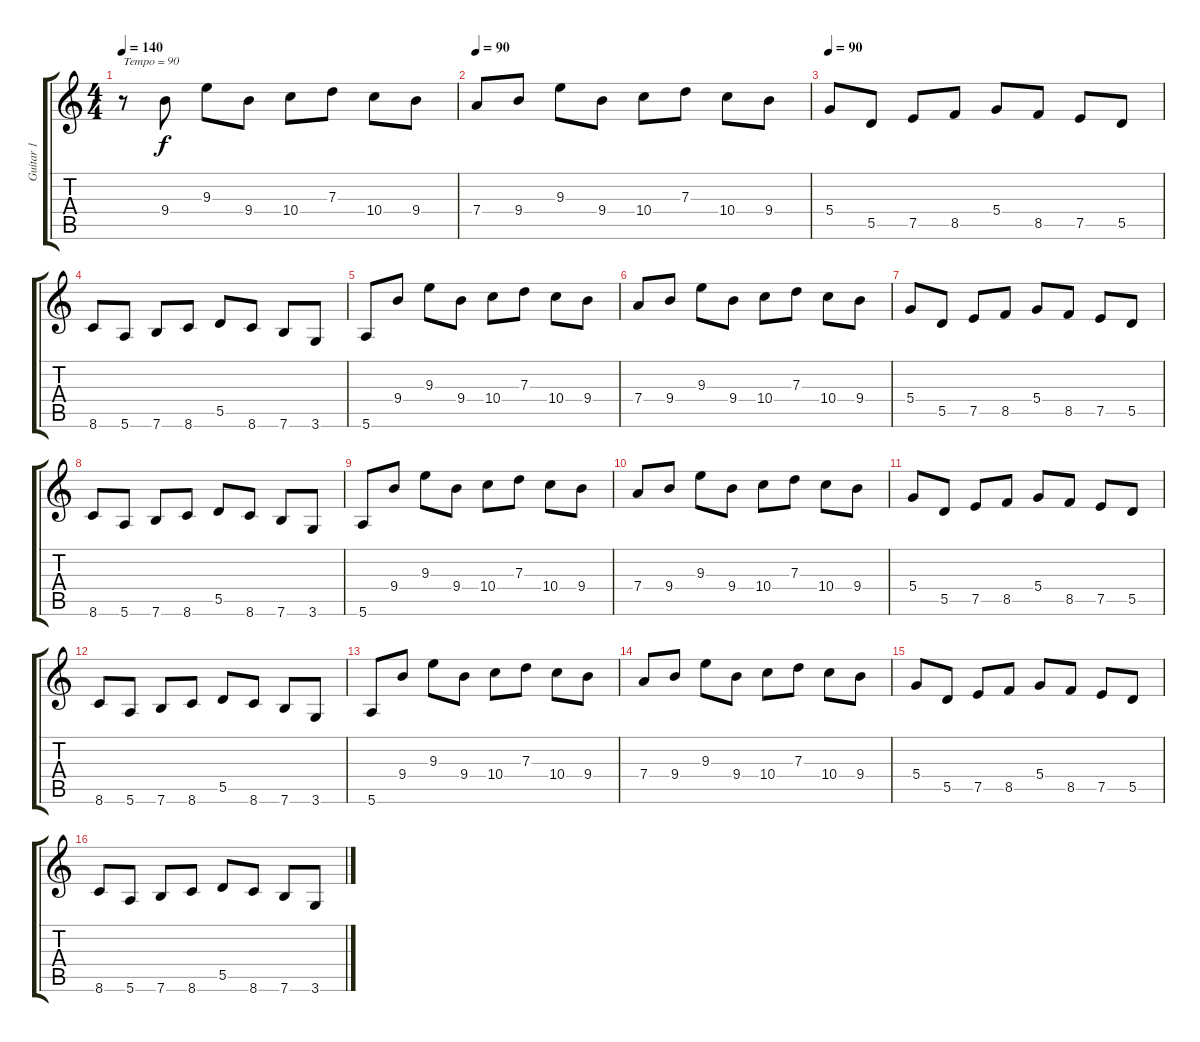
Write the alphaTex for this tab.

\track ("Guitar 1" "Guitar 1") {instrument distortionguitar}
\staff {score tabs}
\tuning (E4 B3 G3 D3 A2 E2) {hide}
\ts (4 4)
\tempo 140
\tempo 90
\tempo 140
\clef g2
\ks c
r.8{txt "Tempo = 90" dy f instrument distortionguitar} 9.4.8 9.3.8 9.4.8 10.4.8 7.3.8 10.4.8 9.4.8 |
\tempo 90
7.4.8 9.4.8 9.3.8 9.4.8 10.4.8 7.3.8 10.4.8 9.4.8 |
\tempo 90
5.4.8 5.5.8 7.5.8 8.5.8 5.4.8 8.5.8 7.5.8 5.5.8 |
8.6.8 5.6.8 7.6.8 8.6.8 5.5.8 8.6.8 7.6.8 3.6.8 |
5.6.8 9.4.8 9.3.8 9.4.8 10.4.8 7.3.8 10.4.8 9.4.8 |
7.4.8 9.4.8 9.3.8 9.4.8 10.4.8 7.3.8 10.4.8 9.4.8 |
5.4.8 5.5.8 7.5.8 8.5.8 5.4.8 8.5.8 7.5.8 5.5.8 |
8.6.8 5.6.8 7.6.8 8.6.8 5.5.8 8.6.8 7.6.8 3.6.8 |
5.6.8 9.4.8 9.3.8 9.4.8 10.4.8 7.3.8 10.4.8 9.4.8 |
7.4.8 9.4.8 9.3.8 9.4.8 10.4.8 7.3.8 10.4.8 9.4.8 |
5.4.8 5.5.8 7.5.8 8.5.8 5.4.8 8.5.8 7.5.8 5.5.8 |
8.6.8 5.6.8 7.6.8 8.6.8 5.5.8 8.6.8 7.6.8 3.6.8 |
5.6.8 9.4.8 9.3.8 9.4.8 10.4.8 7.3.8 10.4.8 9.4.8 |
7.4.8 9.4.8 9.3.8 9.4.8 10.4.8 7.3.8 10.4.8 9.4.8 |
5.4.8 5.5.8 7.5.8 8.5.8 5.4.8 8.5.8 7.5.8 5.5.8 |
8.6.8 5.6.8 7.6.8 8.6.8 5.5.8 8.6.8 7.6.8 3.6.8
